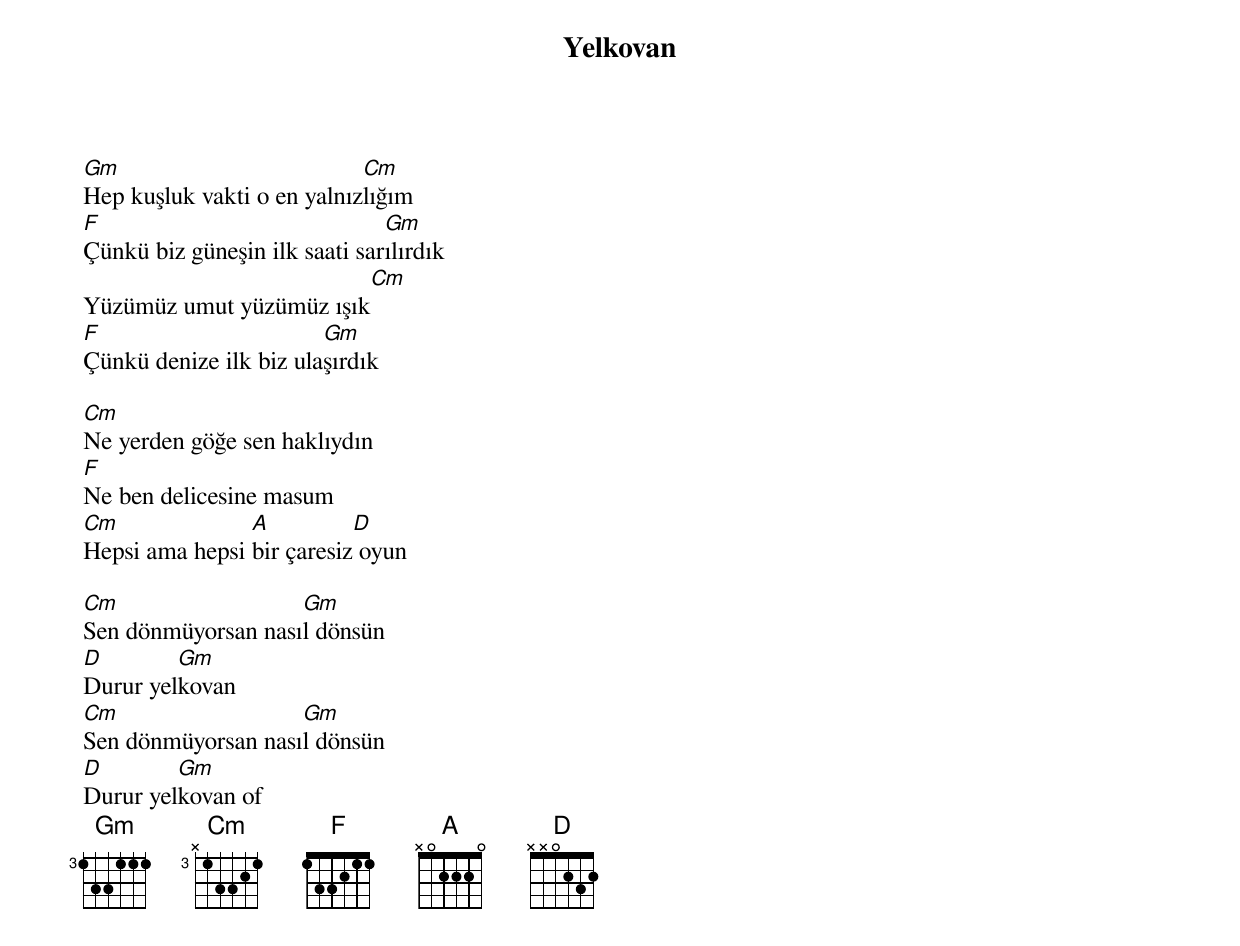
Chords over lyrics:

{title: Yelkovan}
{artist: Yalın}

Gm                          Cm
Hep kuşluk vakti o en yalnızlığım
F                              Gm
Çünkü biz güneşin ilk saati sarılırdık
                          Cm
Yüzümüz umut yüzümüz ışık
F                       Gm
Çünkü denize ilk biz ulaşırdık

Cm
Ne yerden göğe sen haklıydın
F
Ne ben delicesine masum
Cm              A          D
Hepsi ama hepsi bir çaresiz oyun

Cm                  Gm
Sen dönmüyorsan nasıl dönsün
D        Gm
Durur yelkovan
Cm                  Gm
Sen dönmüyorsan nasıl dönsün
D        Gm
Durur yelkovan of
